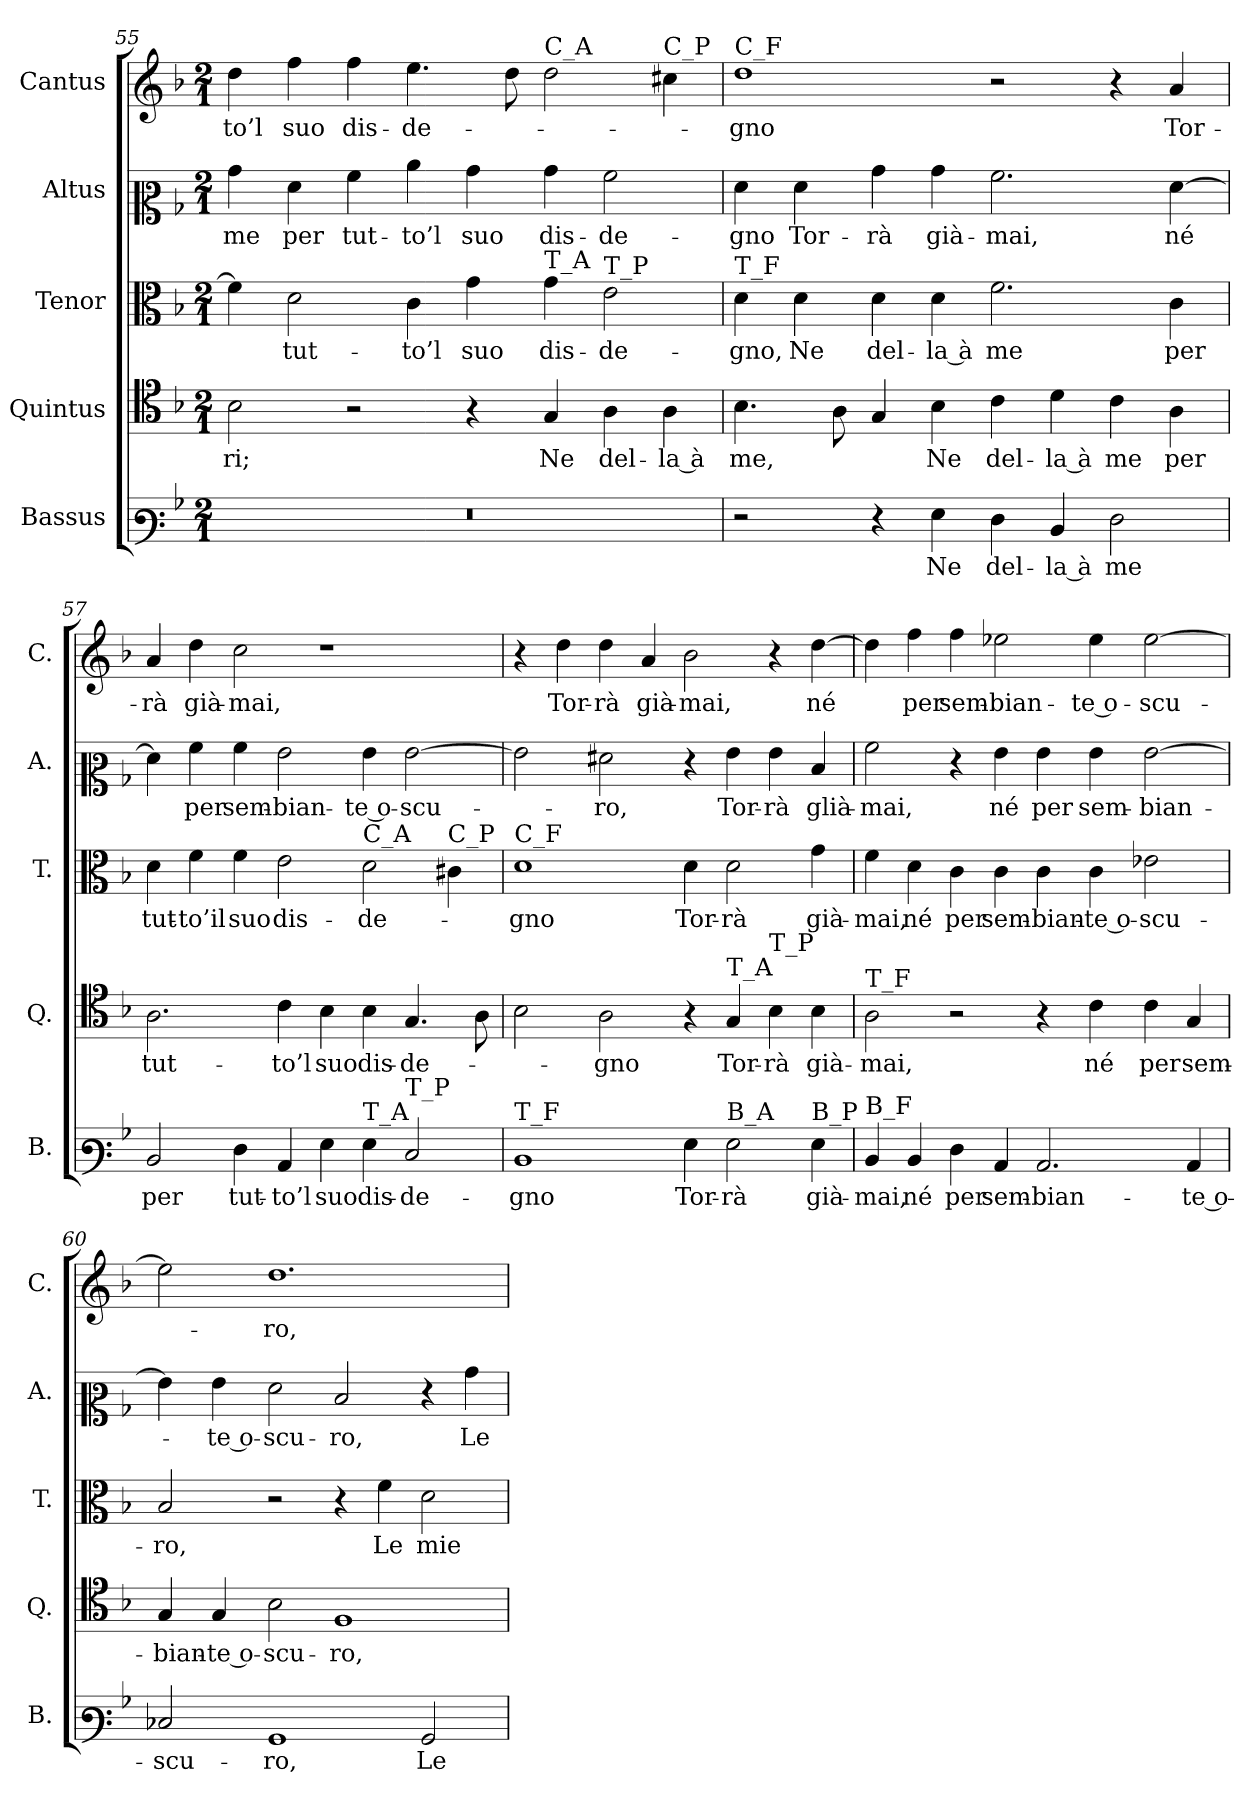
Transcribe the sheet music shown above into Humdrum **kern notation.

**kern	**text	**kern	**text	**kern	**text	**kern	**text	**kern	**text
*part5	*part5	*part4	*part4	*part3	*part3	*part2	*part2	*part1	*part1
*staff5	*staff5	*staff4	*staff4	*staff3	*staff3	*staff2	*staff2	*staff1	*staff1
*I"Bassus	*	*I"Quintus	*	*I"Tenor	*	*I"Altus	*	*I"Cantus	*
*I'B.	*	*I'Q.	*	*I'T.	*	*I'A.	*	*I'C.	*
*clefF3	*	*clefC4	*	*clefC3	*	*clefC2	*	*clefG2	*
*k[b-]	*	*k[b-]	*	*k[b-]	*	*k[b-]	*	*k[b-]	*
*M2/1	*	*M2/1	*	*M2/1	*	*M2/1	*	*M2/1	*
=55	=55	=55	=55	=55	=55	=55	=55	=55	=55
!LO:N:vis=1	!	!	!	!	!	!	!	!	!
0r	.	2B-\	-ri;	4f\]	.	4b-\	me	4dd\	-to’l
.	.	.	.	2d\	tut-	4f\	per	4ff\	suo
.	.	2r	.	.	.	4a\	tut-	4ff\	dis-
.	.	.	.	4c\	-to’l	4cc\	-to’l	4.ee\	-de-
.	.	4r	.	4g\	suo	4b-\	suo	.	.
.	.	.	.	.	.	.	.	8dd\	.
!	!	!	!	!	!	!	!	!LO:TX:a:t=C_A	!
!	!	!	!	!LO:TX:a:t=T_A	!	!	!	!	!
.	.	4G/	Ne	4g\	dis-	4b-\	dis-	2dd\	.
!	!	!	!	!LO:TX:a:t=T_P	!	!	!	!	!
.	.	4A\	del-	2e\	-de-	2a\	-de-	.	.
!	!	!	!	!	!	!	!	!LO:TX:a:t=C_P	!
.	.	4A\	-la à	.	.	.	.	4cc#X\	.
=56	=56	=56	=56	=56	=56	=56	=56	=56	=56
!	!	!	!	!	!	!	!	!LO:TX:a:t=C_F	!
!	!	!	!	!LO:TX:a:t=T_F	!	!	!	!	!
2r	.	4.B-\	me,	4d\	-gno,	4f\	-gno	1dd	-gno
.	.	.	.	4d\	Ne	4f\	Tor-	.	.
.	.	8A\	.	.	.	.	.	.	.
4r	.	4G/	.	4d\	del-	4b-\	-rà	.	.
4G\	Ne	4B-\	Ne	4d\	-la à	4b-\	già-	.	.
4F\	del-	4c\	del-	2.f\	me	2.a\	-mai,	2r	.
4D/	-la à	4d\	-la à	.	.	.	.	.	.
2F\	me	4c\	me	.	.	.	.	4r	.
.	.	4A\	per	4c\	per	[4f\	né	4a/	Tor-
=57	=57	=57	=57	=57	=57	=57	=57	=57	=57
2D/	per	2.A\	tut-	4d\	tut-	4f\]	.	4a/	-rà
.	.	.	.	4f\	-to’il	4a\	per	4dd\	già-
4F\	tut-	.	.	4f\	suo	4a\	sem-	2cc\	-mai,
4C/	-to’l	4c\	-to’l	2e\	dis-	2g\	-bian-	.	.
4G\	suo	4B-\	suo	.	.	.	.	1r	.
!	!	!	!	!LO:TX:a:t=C_A	!	!	!	!	!
!LO:TX:a:t=T_A	!	!	!	!	!	!	!	!	!
4G\	dis-	4B-\	dis-	2d\	-de-	4g\	-te o-	.	.
!LO:TX:a:t=T_P	!	!	!	!	!	!	!	!	!
2E/	-de-	4.G/	-de-	.	.	[2g\	-scu-	.	.
!	!	!	!	!LO:TX:a:t=C_P	!	!	!	!	!
.	.	.	.	4c#X\	.	.	.	.	.
.	.	8A\	.	.	.	.	.	.	.
=58	=58	=58	=58	=58	=58	=58	=58	=58	=58
!	!	!	!	!LO:TX:a:t=C_F	!	!	!	!	!
!LO:TX:a:t=T_F	!	!	!	!	!	!	!	!	!
1D	-gno	2B-\	.	1d	-gno	2g\]	.	4r	.
.	.	.	.	.	.	.	.	4dd\	Tor-
.	.	2A\	-gno	.	.	2f#X\	-ro,	4dd\	-rà
.	.	.	.	.	.	.	.	4a/	già-
4G\	Tor-	4r	.	4d\	Tor-	4r	.	2b-\	-mai,
!	!	!LO:TX:a:t=T_A	!	!	!	!	!	!	!
!LO:TX:a:t=B_A	!	!	!	!	!	!	!	!	!
2G\	-rà	4G/	Tor-	2d\	-rà	4g\	Tor-	.	.
!	!	!LO:TX:a:t=T_P	!	!	!	!	!	!	!
.	.	4B-\	-rà	.	.	4g\	-rà	4r	.
!LO:TX:a:t=B_P	!	!	!	!	!	!	!	!	!
4G\	già-	4B-\	già-	4g\	già-	4d/	glià-	[4dd\	né
=59	=59	=59	=59	=59	=59	=59	=59	=59	=59
!	!	!LO:TX:a:t=T_F	!	!	!	!	!	!	!
!LO:TX:a:t=B_F	!	!	!	!	!	!	!	!	!
4D/	-mai,	2A\	-mai,	4f\	-mai,	2a\	-mai,	4dd\]	.
4D/	né	.	.	4d\	né	.	.	4ff\	per
4F\	per	2r	.	4c\	per	4r	.	4ff\	sem-
4C/	sem-	.	.	4c\	sem-	4g\	né	2ee-X\	-bian-
2.C/	-bian-	4r	.	4c\	-bian-	4g\	per	.	.
.	.	4c\	né	4c\	-te o-	4g\	sem-	4ee-\	te o-
.	.	4c\	per	2e-X\	-scu-	[2g\	-bian-	[2ee-\	-scu-
4C/	-te o-	4G/	sem-	.	.	.	.	.	.
=60	=60	=60	=60	=60	=60	=60	=60	=60	=60
2E-X/	-scu-	4G/	-bian-	2B-/	-ro,	4g\]	.	2ee-\]	.
.	.	4G/	-te o-	.	.	4g\	-te o-	.	.
1BB-	-ro,	2B-\	-scu-	2r	.	2f\	-scu-	1.dd	-ro,
.	.	1F	-ro,	4r	.	2d/	-ro,	.	.
.	.	.	.	4f\	Le	.	.	.	.
2BB-/	Le	.	.	2d\	mie	4r	.	.	.
.	.	.	.	.	.	4b-\	Le	.	.
=	=	=	=	=	=	=	=	=	=
*-	*-	*-	*-	*-	*-	*-	*-	*-	*-
